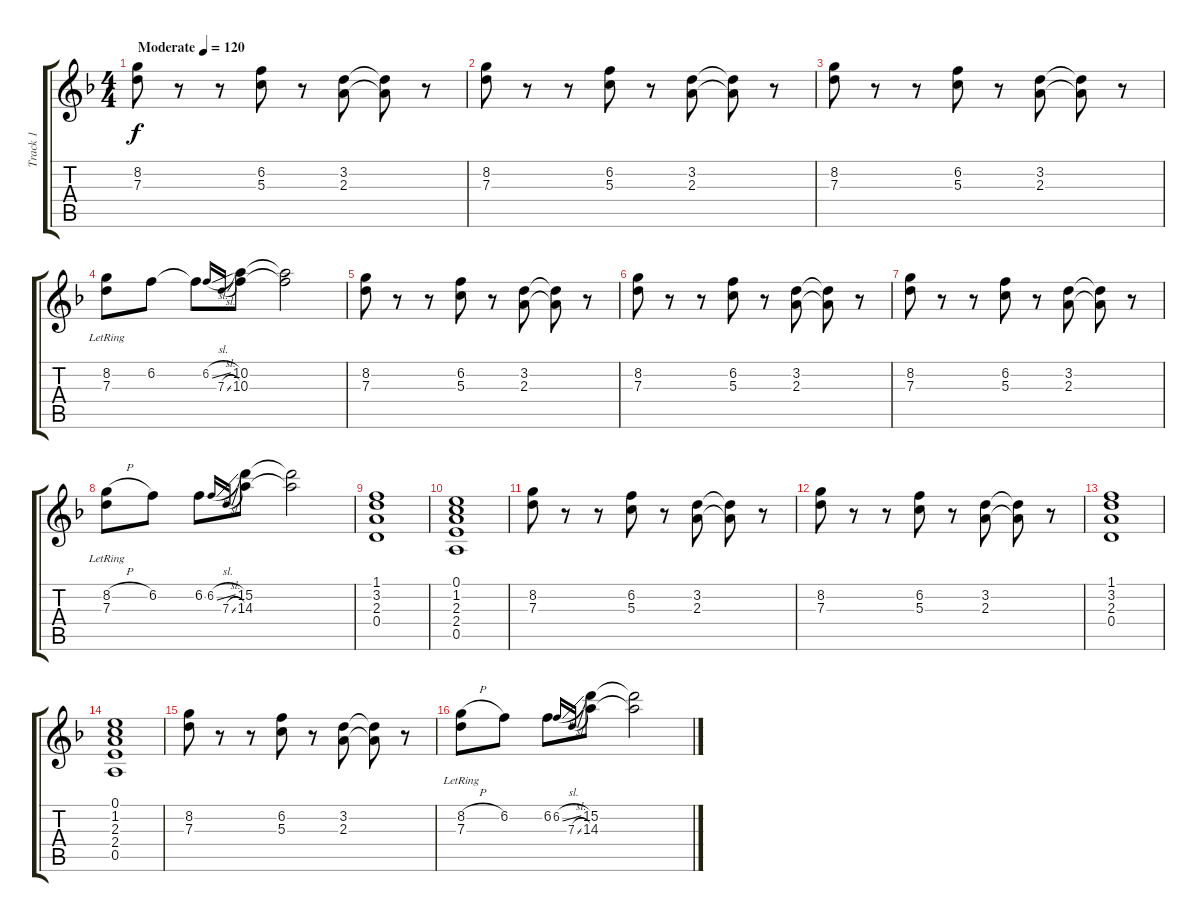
\track ("Track 1" "Track 1") {instrument overdrivenguitar}
\staff {score tabs}
\tuning (E4 B3 G3 D3 A2 E2) {hide}
\ts (4 4)
\tempo (120 "Moderate")
\clef g2
\ks dminor
(8.2 7.3).8{dy f instrument overdrivenguitar} r.8 r.8 (6.2 5.3).8 r.8 (3.2 2.3).8 (3.2{t} 2.3{t}).8 r.8 |
(8.2 7.3).8 r.8 r.8 (6.2 5.3).8 r.8 (3.2 2.3).8 (3.2{t} 2.3{t}).8 r.8 |
(8.2 7.3).8 r.8 r.8 (6.2 5.3).8 r.8 (3.2 2.3).8 (3.2{t} 2.3{t}).8 r.8 |
(8.2 7.3{lr}).8 6.2.8 6.2{t}.8 6.2{sl}.16{gr onbeat} 7.3{sl}.16{gr onbeat} (10.2 10.3).8 (10.2{t} 10.3{t}).2 |
(8.2 7.3).8 r.8 r.8 (6.2 5.3).8 r.8 (3.2 2.3).8 (3.2{t} 2.3{t}).8 r.8 |
(8.2 7.3).8 r.8 r.8 (6.2 5.3).8 r.8 (3.2 2.3).8 (3.2{t} 2.3{t}).8 r.8 |
(8.2 7.3).8 r.8 r.8 (6.2 5.3).8 r.8 (3.2 2.3).8 (3.2{t} 2.3{t}).8 r.8 |
(8.2{h} 7.3{lr}).8 6.2.8 6.2.8 6.2{sl}.16{gr onbeat} 7.3{sl}.16{gr onbeat} (15.2 14.3).8 (15.2{t} 14.3{t}).2 |
(1.1 3.2 2.3 0.4).1 |
(0.1 1.2 2.3 2.4 0.5).1 |
(8.2 7.3).8 r.8 r.8 (6.2 5.3).8 r.8 (3.2 2.3).8 (3.2{t} 2.3{t}).8 r.8 |
(8.2 7.3).8 r.8 r.8 (6.2 5.3).8 r.8 (3.2 2.3).8 (3.2{t} 2.3{t}).8 r.8 |
(1.1 3.2 2.3 0.4).1 |
(0.1 1.2 2.3 2.4 0.5).1 |
(8.2 7.3).8 r.8 r.8 (6.2 5.3).8 r.8 (3.2 2.3).8 (3.2{t} 2.3{t}).8 r.8 |
(8.2{h} 7.3{lr}).8 6.2.8 6.2.8 6.2{sl}.16{gr onbeat} 7.3{sl}.16{gr onbeat} (15.2 14.3).8 (15.2{t} 14.3{t}).2
